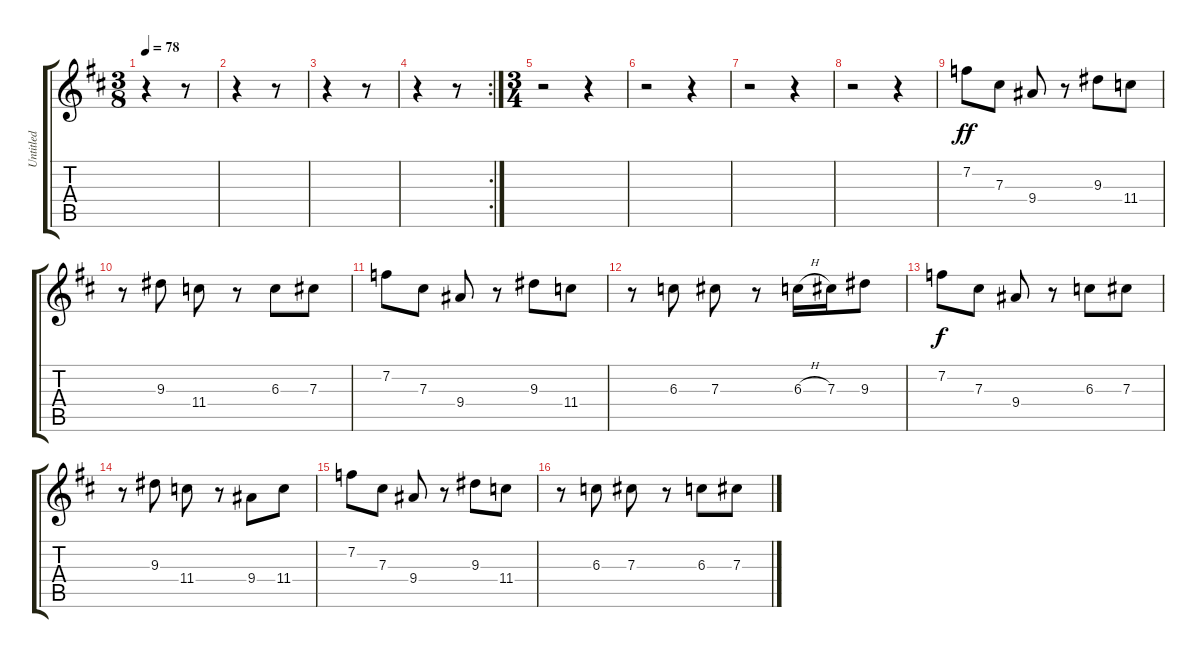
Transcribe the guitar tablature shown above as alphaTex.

\track ("Untitled" "Untitled") {instrument overdrivenguitar}
\staff {score tabs}
\tuning (Eb4 Bb3 Gb3 Db3 Ab2 Db2) {hide}
\ts (3 8)
\tempo 78
\clef g2
\ks d
r.4{dy ff} r.8 |
r.4 r.8 |
r.4 r.8 |
\rc 2
r.4 r.8 |
\ts (3 4)
r.2 r.4 |
r.2 r.4 |
r.2 r.4 |
r.2 r.4 |
7.2.8 7.3.8 9.4.8 r.8 9.3.8 11.4.8 |
r.8 9.3.8 11.4.8 r.8 6.3.8 7.3.8 |
7.2.8 7.3.8 9.4.8 r.8 9.3.8 11.4.8 |
r.8 6.3.8 7.3.8 r.8 6.3{h}.16 7.3.16 9.3.8 |
7.2.8{dy f} 7.3.8 9.4.8 r.8 6.3.8 7.3.8 |
r.8 9.3.8 11.4.8 r.8 9.4.8 11.4.8 |
7.2.8 7.3.8 9.4.8 r.8 9.3.8 11.4.8 |
r.8 6.3.8 7.3.8 r.8 6.3.8 7.3.8
